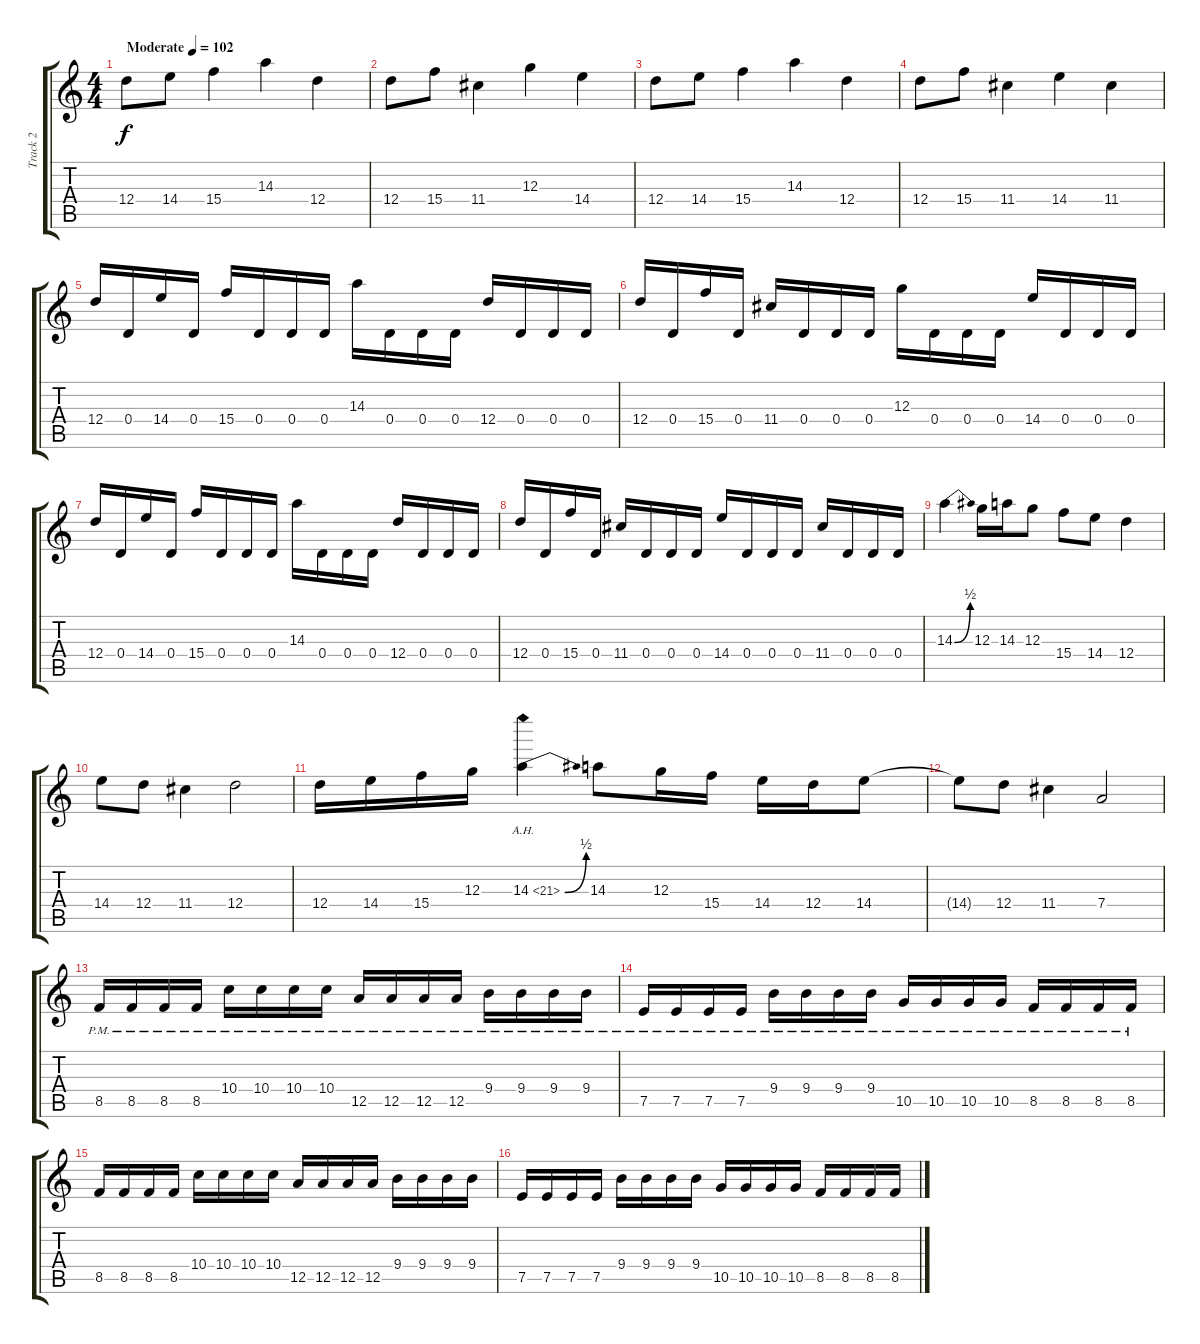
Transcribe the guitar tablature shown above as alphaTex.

\track ("Track 2" "Track 2") {instrument distortionguitar}
\staff {score tabs}
\tuning (E4 B3 G3 D3 A2 E2) {hide}
\ts (4 4)
\tempo (102 "Moderate")
\clef g2
\ks c
12.4.8{dy f instrument distortionguitar} 14.4.8 15.4.4 14.3.4 12.4.4 |
12.4.8 15.4.8 11.4.4 12.3.4 14.4.4 |
12.4.8 14.4.8 15.4.4 14.3.4 12.4.4 |
12.4.8 15.4.8 11.4.4 14.4.4 11.4.4 |
12.4.16 0.4.16 14.4.16 0.4.16 15.4.16 0.4.16 0.4.16 0.4.16 14.3.16 0.4.16 0.4.16 0.4.16 12.4.16 0.4.16 0.4.16 0.4.16 |
12.4.16 0.4.16 15.4.16 0.4.16 11.4.16 0.4.16 0.4.16 0.4.16 12.3.16 0.4.16 0.4.16 0.4.16 14.4.16 0.4.16 0.4.16 0.4.16 |
12.4.16 0.4.16 14.4.16 0.4.16 15.4.16 0.4.16 0.4.16 0.4.16 14.3.16 0.4.16 0.4.16 0.4.16 12.4.16 0.4.16 0.4.16 0.4.16 |
12.4.16 0.4.16 15.4.16 0.4.16 11.4.16 0.4.16 0.4.16 0.4.16 14.4.16 0.4.16 0.4.16 0.4.16 11.4.16 0.4.16 0.4.16 0.4.16 |
14.3{be (bend 0 0 60 2)}.4 12.3.16 14.3.16 12.3.8 15.4.8 14.4.8 12.4.4 |
14.4.8 12.4.8 11.4.4 12.4.2 |
12.4.16 14.4.16 15.4.16 12.3.16 14.3{be (bend 0 0 60 2) ah 7}.4 14.3.8 12.3.16 15.4.16 14.4.16 12.4.16 14.4.8 |
14.4{t}.8 12.4.8 11.4.4 7.4.2 |
8.5{pm}.16 8.5{pm}.16 8.5{pm}.16 8.5{pm}.16 10.4{pm}.16 10.4{pm}.16 10.4{pm}.16 10.4{pm}.16 12.5{pm}.16 12.5{pm}.16 12.5{pm}.16 12.5{pm}.16 9.4{pm}.16 9.4{pm}.16 9.4{pm}.16 9.4{pm}.16 |
7.5{pm}.16 7.5{pm}.16 7.5{pm}.16 7.5{pm}.16 9.4{pm}.16 9.4{pm}.16 9.4{pm}.16 9.4{pm}.16 10.5{pm}.16 10.5{pm}.16 10.5{pm}.16 10.5{pm}.16 8.5{pm}.16 8.5{pm}.16 8.5{pm}.16 8.5{pm}.16 |
8.5.16 8.5.16 8.5.16 8.5.16 10.4.16 10.4.16 10.4.16 10.4.16 12.5.16 12.5.16 12.5.16 12.5.16 9.4.16 9.4.16 9.4.16 9.4.16 |
7.5.16 7.5.16 7.5.16 7.5.16 9.4.16 9.4.16 9.4.16 9.4.16 10.5.16 10.5.16 10.5.16 10.5.16 8.5.16 8.5.16 8.5.16 8.5.16
